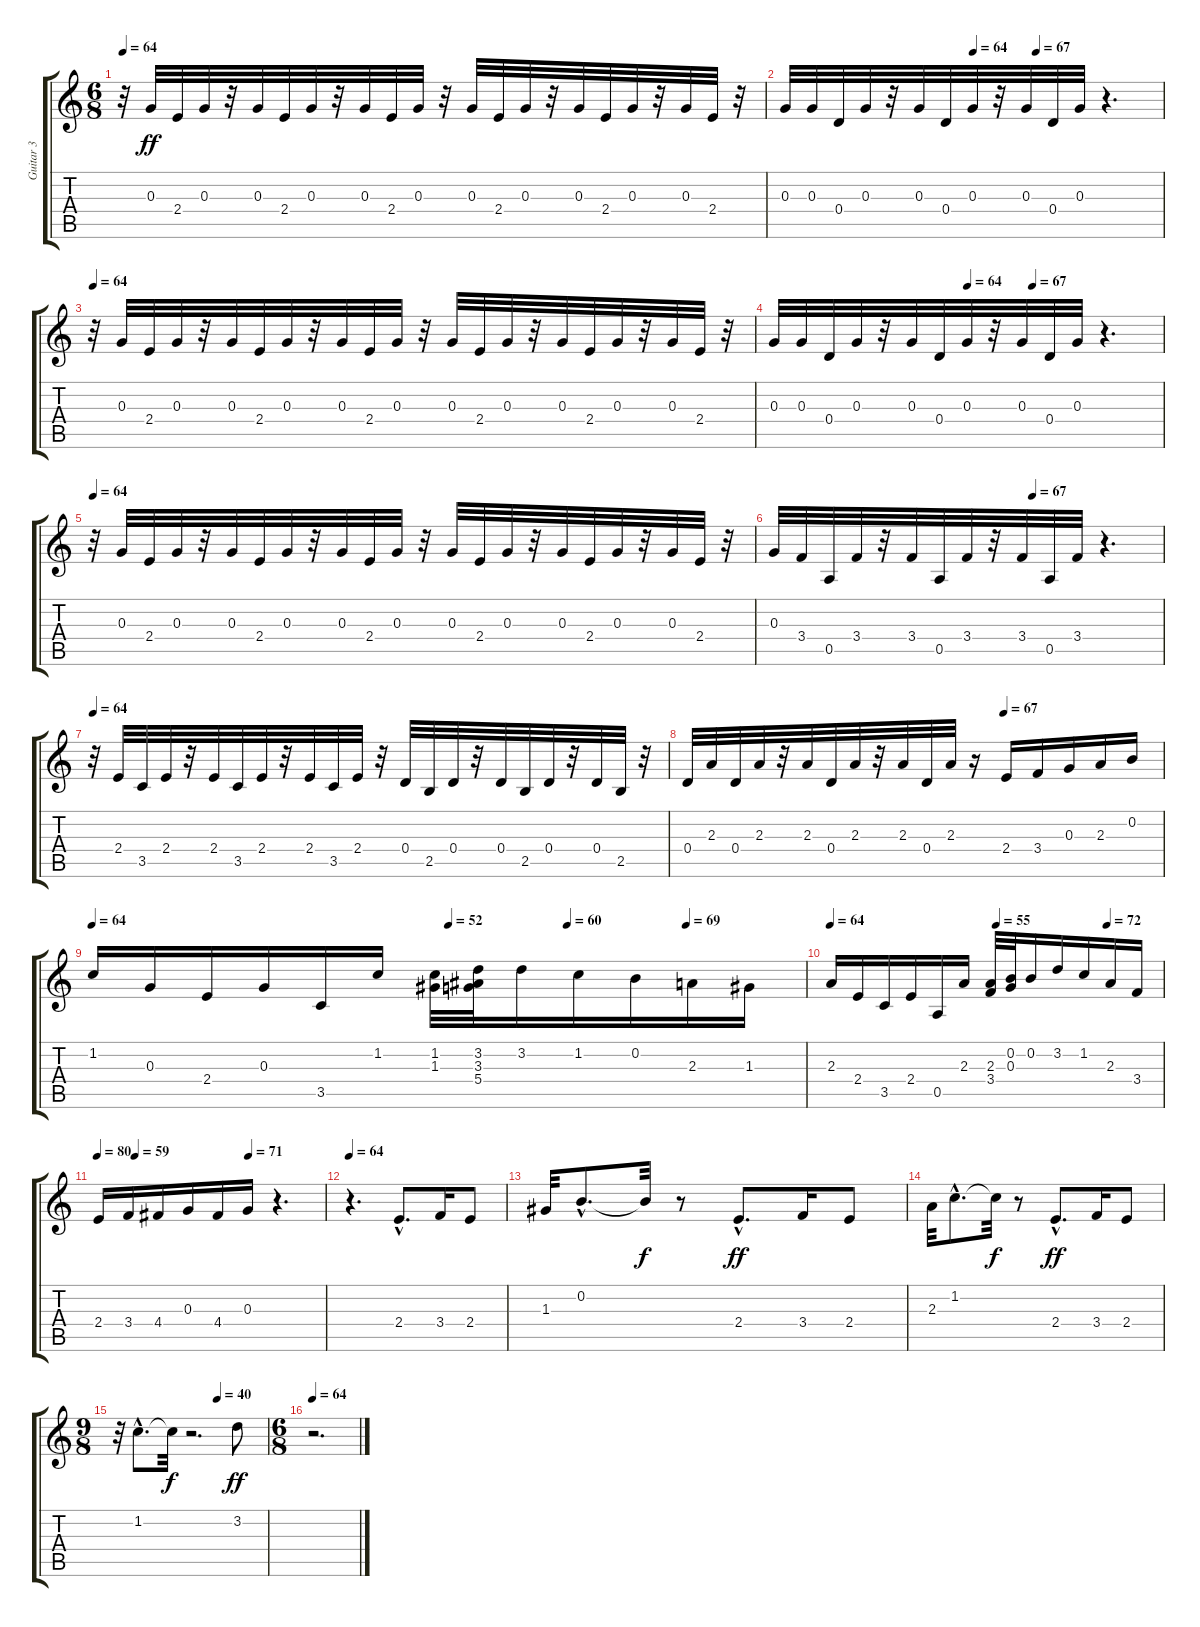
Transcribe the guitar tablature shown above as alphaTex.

\track ("Guitar 3" "Guitar 3") {instrument acousticguitarnylon}
\staff {score tabs}
\tuning (E4 B3 G3 D3 A2 E2) {hide}
\ts (6 8)
\tempo 64
\clef g2
\ks c
r.32{dy ff} 0.3.32 2.4.32 0.3.32 r.32 0.3.32 2.4.32 0.3.32 r.32 0.3.32 2.4.32 0.3.32 r.32 0.3.32 2.4.32 0.3.32 r.32 0.3.32 2.4.32 0.3.32 r.32 0.3.32 2.4.32 r.32 |
\tempo (64 0.5)
\tempo (67 0.6666666666666666)
0.3.32 0.3.32 0.4.32 0.3.32 r.32 0.3.32 0.4.32 0.3.32 r.32 0.3.32 0.4.32 0.3.32 r.4{d} |
\tempo 64
r.32 0.3.32 2.4.32 0.3.32 r.32 0.3.32 2.4.32 0.3.32 r.32 0.3.32 2.4.32 0.3.32 r.32 0.3.32 2.4.32 0.3.32 r.32 0.3.32 2.4.32 0.3.32 r.32 0.3.32 2.4.32 r.32 |
\tempo (64 0.5)
\tempo (67 0.6666666666666666)
0.3.32 0.3.32 0.4.32 0.3.32 r.32 0.3.32 0.4.32 0.3.32 r.32 0.3.32 0.4.32 0.3.32 r.4{d} |
\tempo 64
r.32 0.3.32 2.4.32 0.3.32 r.32 0.3.32 2.4.32 0.3.32 r.32 0.3.32 2.4.32 0.3.32 r.32 0.3.32 2.4.32 0.3.32 r.32 0.3.32 2.4.32 0.3.32 r.32 0.3.32 2.4.32 r.32 |
\tempo (67 0.6666666666666666)
0.3.32 3.4.32 0.5.32 3.4.32 r.32 3.4.32 0.5.32 3.4.32 r.32 3.4.32 0.5.32 3.4.32 r.4{d} |
\tempo 64
r.32 2.4.32 3.5.32 2.4.32 r.32 2.4.32 3.5.32 2.4.32 r.32 2.4.32 3.5.32 2.4.32 r.32 0.4.32 2.5.32 0.4.32 r.32 0.4.32 2.5.32 0.4.32 r.32 0.4.32 2.5.32 r.32 |
\tempo (67 0.6666666666666666)
0.4.32 2.3.32 0.4.32 2.3.32 r.32 2.3.32 0.4.32 2.3.32 r.32 2.3.32 0.4.32 2.3.32 r.16 2.4.16 3.4.16 0.3.16 2.3.16 0.2.16 |
\tempo 64
\tempo (52 0.5)
\tempo (60 0.6666666666666666)
\tempo (69 0.8333333333333334)
1.2.16 0.3.16 2.4.16 0.3.16 3.5.16 1.2.16 (1.2 1.3).32 (3.2 3.3 5.4).32 3.2.16 1.2.16 0.2.16 2.3.16 1.3.16 |
\tempo 64
\tempo (55 0.5)
\tempo (72 0.8333333333333334)
2.3.16 2.4.16 3.5.16 2.4.16 0.5.16 2.3.16 (2.3 3.4).32 (0.2 0.3).32 0.2.16 3.2.16 1.2.16 2.3.16 3.4.16 |
\tempo 80
\tempo (59 0.16666666666666666)
\tempo (71 0.6666666666666666)
2.4.16 3.4.16 4.4.16 0.3.16 4.4.16 0.3.16 r.4{d} |
\tempo 64
r.4{d} 2.4{hac}.8{d} 3.4.16 2.4.8 |
1.3.32 0.2{hac}.8{d} 0.2{t}.32{dy f} r.8 2.4{hac}.8{d dy ff} 3.4.16 2.4.8 |
2.3.32 1.2{hac}.8{d} 1.2{t}.32{dy f} r.8 2.4{hac}.8{d dy ff} 3.4.16 2.4.8 |
\ts (9 8)
\tempo (40 0.6666666666666666)
r.32 1.2{hac}.8{d} 1.2{t}.32{dy f} r.2{d} 3.2.8{dy ff} |
\ts (6 8)
\tempo 64
r.2{d}
